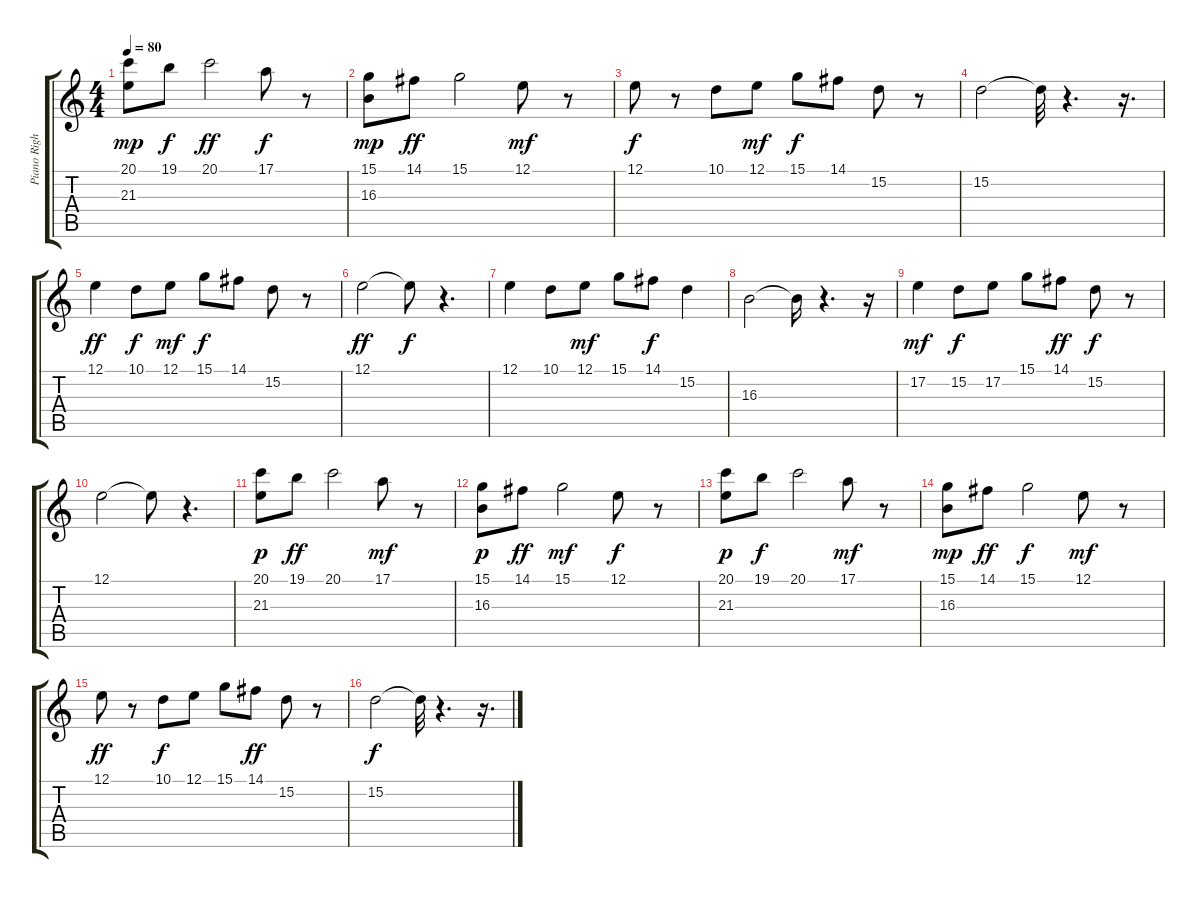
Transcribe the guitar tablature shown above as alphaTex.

\track ("Piano Right" "Piano Righ") {instrument electricpiano2}
\staff {score tabs}
\tuning (E4 B3 G3 D3 A2 E2) {hide}
\ts (4 4)
\tempo 80
\clef g2
\ks c
(20.1 21.3).8{dy mp} 19.1.8{dy f} 20.1.2{dy ff} 17.1.8{dy f} r.8 |
(15.1 16.3).8{dy mp} 14.1.8{dy ff} 15.1.2 12.1.8{dy mf} r.8 |
12.1.8{dy f volume 14} r.8 10.1.8 12.1.8{dy mf} 15.1.8{dy f} 14.1.8 15.2.8 r.8 |
15.2.2 15.2{t}.32 r.4{d} r.16{d} |
12.1.4{dy ff} 10.1.8{dy f} 12.1.8{dy mf} 15.1.8{dy f} 14.1.8 15.2.8 r.8 |
12.1.2{dy ff} 12.1{t}.8{dy f} r.4{d} |
12.1.4 10.1.8 12.1.8{dy mf} 15.1.8 14.1.8{dy f} 15.2.4 |
16.3.2 16.3{t}.16 r.4{d} r.16 |
17.2.4{dy mf} 15.2.8{dy f} 17.2.8 15.1.8 14.1.8{dy ff} 15.2.8{dy f} r.8 |
12.1.2 12.1{t}.8 r.4{d} |
(20.1 21.3).8{dy p volume 12} 19.1.8{dy ff} 20.1.2 17.1.8{dy mf} r.8 |
(15.1 16.3).8{dy p} 14.1.8{dy ff} 15.1.2{dy mf} 12.1.8{dy f} r.8 |
(20.1 21.3).8{dy p} 19.1.8{dy f} 20.1.2 17.1.8{dy mf} r.8 |
(15.1 16.3).8{dy mp} 14.1.8{dy ff} 15.1.2{dy f} 12.1.8{dy mf} r.8 |
12.1.8{dy ff volume 14} r.8 10.1.8{dy f} 12.1.8 15.1.8 14.1.8{dy ff} 15.2.8 r.8 |
15.2.2{dy f} 15.2{t}.32 r.4{d} r.16{d}
